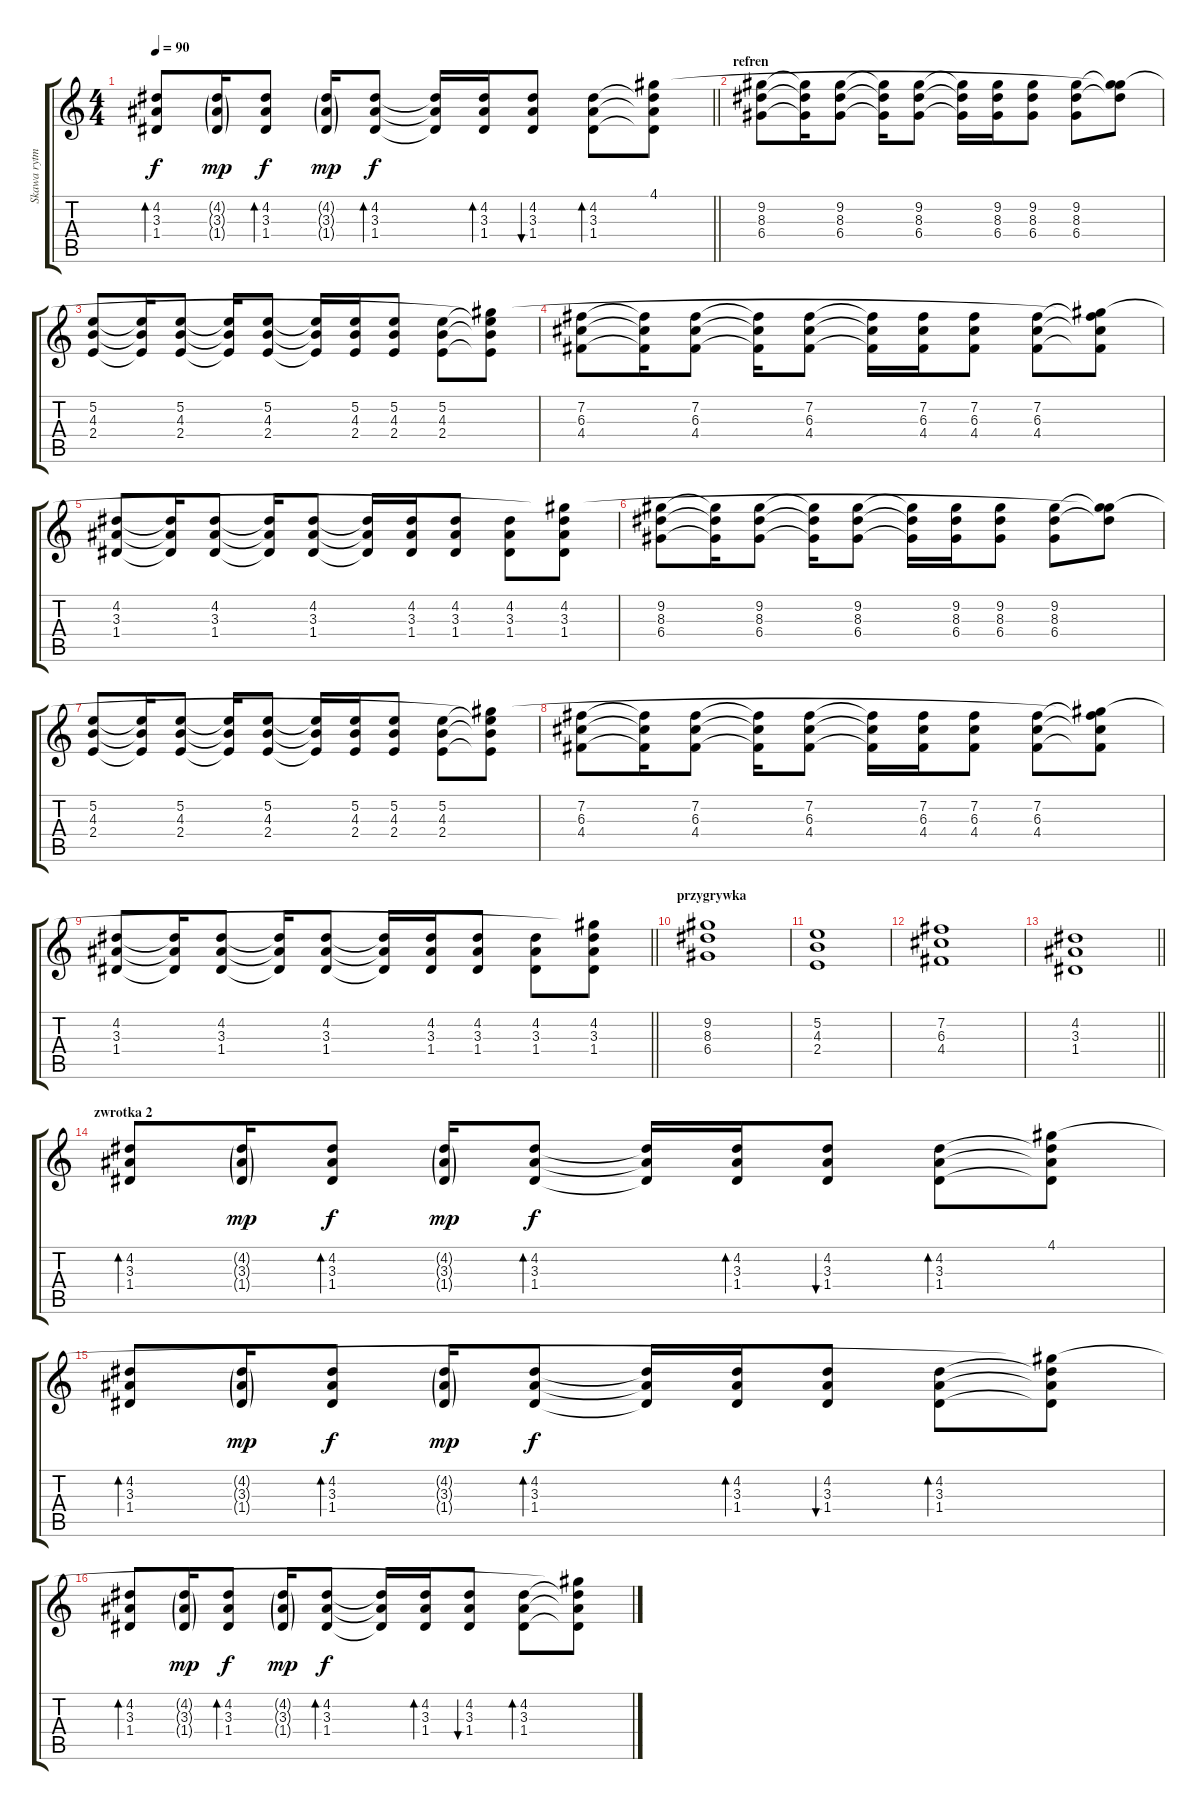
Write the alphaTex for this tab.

\track ("Skawa rytm" "Skawa rytm") {instrument acousticguitarsteel}
\staff {score tabs}
\tuning (E4 B3 G3 D3 A2 E2) {hide}
\ts (4 4)
\tempo 90
\clef g2
\barLineRight lightlight
\ks c
(4.2 3.3 1.4).8{bd 60 dy f} (4.2{g} 3.3{g} 1.4{g}).16{dy mp} (4.2 3.3 1.4).8{bd 60 dy f} (4.2{g} 3.3{g} 1.4{g}).16{dy mp} (4.2 3.3 1.4).8{bd 60 dy f} (4.2{t} 3.3{t} 1.4{t}).16 (4.2 3.3 1.4).16{bd 60} (4.2 3.3 1.4).8{bu 60} (4.2 3.3 1.4).8{bd 60} (4.1{t} 4.2{t} 3.3{t} 1.4{t}).8 |
\section ("" "refren")
(9.2 8.3 6.4).8 (9.2{t} 8.3{t} 6.4{t}).16 (9.2 8.3 6.4).8 (9.2{t} 8.3{t} 6.4{t}).16 (9.2 8.3 6.4).8 (9.2{t} 8.3{t} 6.4{t}).16 (9.2 8.3 6.4).16 (9.2 8.3 6.4).8 (9.2 8.3 6.4).8 (4.1{t} 9.2{t} 8.3{t}).8 |
(5.2 4.3 2.4).8 (5.2{t} 4.3{t} 2.4{t}).16 (5.2 4.3 2.4).8 (5.2{t} 4.3{t} 2.4{t}).16 (5.2 4.3 2.4).8 (5.2{t} 4.3{t} 2.4{t}).16 (5.2 4.3 2.4).16 (5.2 4.3 2.4).8 (5.2 4.3 2.4).8 (4.1{t} 5.2{t} 4.3{t} 2.4{t}).8 |
(7.2 6.3 4.4).8 (7.2{t} 6.3{t} 4.4{t}).16 (7.2 6.3 4.4).8 (7.2{t} 6.3{t} 4.4{t}).16 (7.2 6.3 4.4).8 (7.2{t} 6.3{t} 4.4{t}).16 (7.2 6.3 4.4).16 (7.2 6.3 4.4).8 (7.2 6.3 4.4).8 (4.1{t} 7.2{t} 6.3{t} 4.4{t}).8 |
(4.2 3.3 1.4).8 (4.2{t} 3.3{t} 1.4{t}).16 (4.2 3.3 1.4).8 (4.2{t} 3.3{t} 1.4{t}).16 (4.2 3.3 1.4).8 (4.2{t} 3.3{t} 1.4{t}).16 (4.2 3.3 1.4).16 (4.2 3.3 1.4).8 (4.2 3.3 1.4).8 (4.1{t} 4.2 3.3 1.4).8 |
(9.2 8.3 6.4).8 (9.2{t} 8.3{t} 6.4{t}).16 (9.2 8.3 6.4).8 (9.2{t} 8.3{t} 6.4{t}).16 (9.2 8.3 6.4).8 (9.2{t} 8.3{t} 6.4{t}).16 (9.2 8.3 6.4).16 (9.2 8.3 6.4).8 (9.2 8.3 6.4).8 (4.1{t} 9.2{t} 8.3{t}).8 |
(5.2 4.3 2.4).8 (5.2{t} 4.3{t} 2.4{t}).16 (5.2 4.3 2.4).8 (5.2{t} 4.3{t} 2.4{t}).16 (5.2 4.3 2.4).8 (5.2{t} 4.3{t} 2.4{t}).16 (5.2 4.3 2.4).16 (5.2 4.3 2.4).8 (5.2 4.3 2.4).8 (4.1{t} 5.2{t} 4.3{t} 2.4{t}).8 |
(7.2 6.3 4.4).8 (7.2{t} 6.3{t} 4.4{t}).16 (7.2 6.3 4.4).8 (7.2{t} 6.3{t} 4.4{t}).16 (7.2 6.3 4.4).8 (7.2{t} 6.3{t} 4.4{t}).16 (7.2 6.3 4.4).16 (7.2 6.3 4.4).8 (7.2 6.3 4.4).8 (4.1{t} 7.2{t} 6.3{t} 4.4{t}).8 |
\barLineRight lightlight
(4.2 3.3 1.4).8 (4.2{t} 3.3{t} 1.4{t}).16 (4.2 3.3 1.4).8 (4.2{t} 3.3{t} 1.4{t}).16 (4.2 3.3 1.4).8 (4.2{t} 3.3{t} 1.4{t}).16 (4.2 3.3 1.4).16 (4.2 3.3 1.4).8 (4.2 3.3 1.4).8 (4.1{t} 4.2 3.3 1.4).8 |
\section ("" "przygrywka")
(9.2 8.3 6.4).1 |
(5.2 4.3 2.4).1 |
(7.2 6.3 4.4).1 |
\barLineRight lightlight
(4.2 3.3 1.4).1 |
\section ("" "zwrotka 2")
(4.2 3.3 1.4).8{bd 60} (4.2{g} 3.3{g} 1.4{g}).16{dy mp} (4.2 3.3 1.4).8{bd 60 dy f} (4.2{g} 3.3{g} 1.4{g}).16{dy mp} (4.2 3.3 1.4).8{bd 60 dy f} (4.2{t} 3.3{t} 1.4{t}).16 (4.2 3.3 1.4).16{bd 60} (4.2 3.3 1.4).8{bu 60} (4.2 3.3 1.4).8{bd 60} (4.1 4.2{t} 3.3{t} 1.4{t}).8 |
(4.2 3.3 1.4).8{bd 60} (4.2{g} 3.3{g} 1.4{g}).16{dy mp} (4.2 3.3 1.4).8{bd 60 dy f} (4.2{g} 3.3{g} 1.4{g}).16{dy mp} (4.2 3.3 1.4).8{bd 60 dy f} (4.2{t} 3.3{t} 1.4{t}).16 (4.2 3.3 1.4).16{bd 60} (4.2 3.3 1.4).8{bu 60} (4.2 3.3 1.4).8{bd 60} (4.1{t} 4.2{t} 3.3{t} 1.4{t}).8 |
(4.2 3.3 1.4).8{bd 60} (4.2{g} 3.3{g} 1.4{g}).16{dy mp} (4.2 3.3 1.4).8{bd 60 dy f} (4.2{g} 3.3{g} 1.4{g}).16{dy mp} (4.2 3.3 1.4).8{bd 60 dy f} (4.2{t} 3.3{t} 1.4{t}).16 (4.2 3.3 1.4).16{bd 60} (4.2 3.3 1.4).8{bu 60} (4.2 3.3 1.4).8{bd 60} (4.1{t} 4.2{t} 3.3{t} 1.4{t}).8
